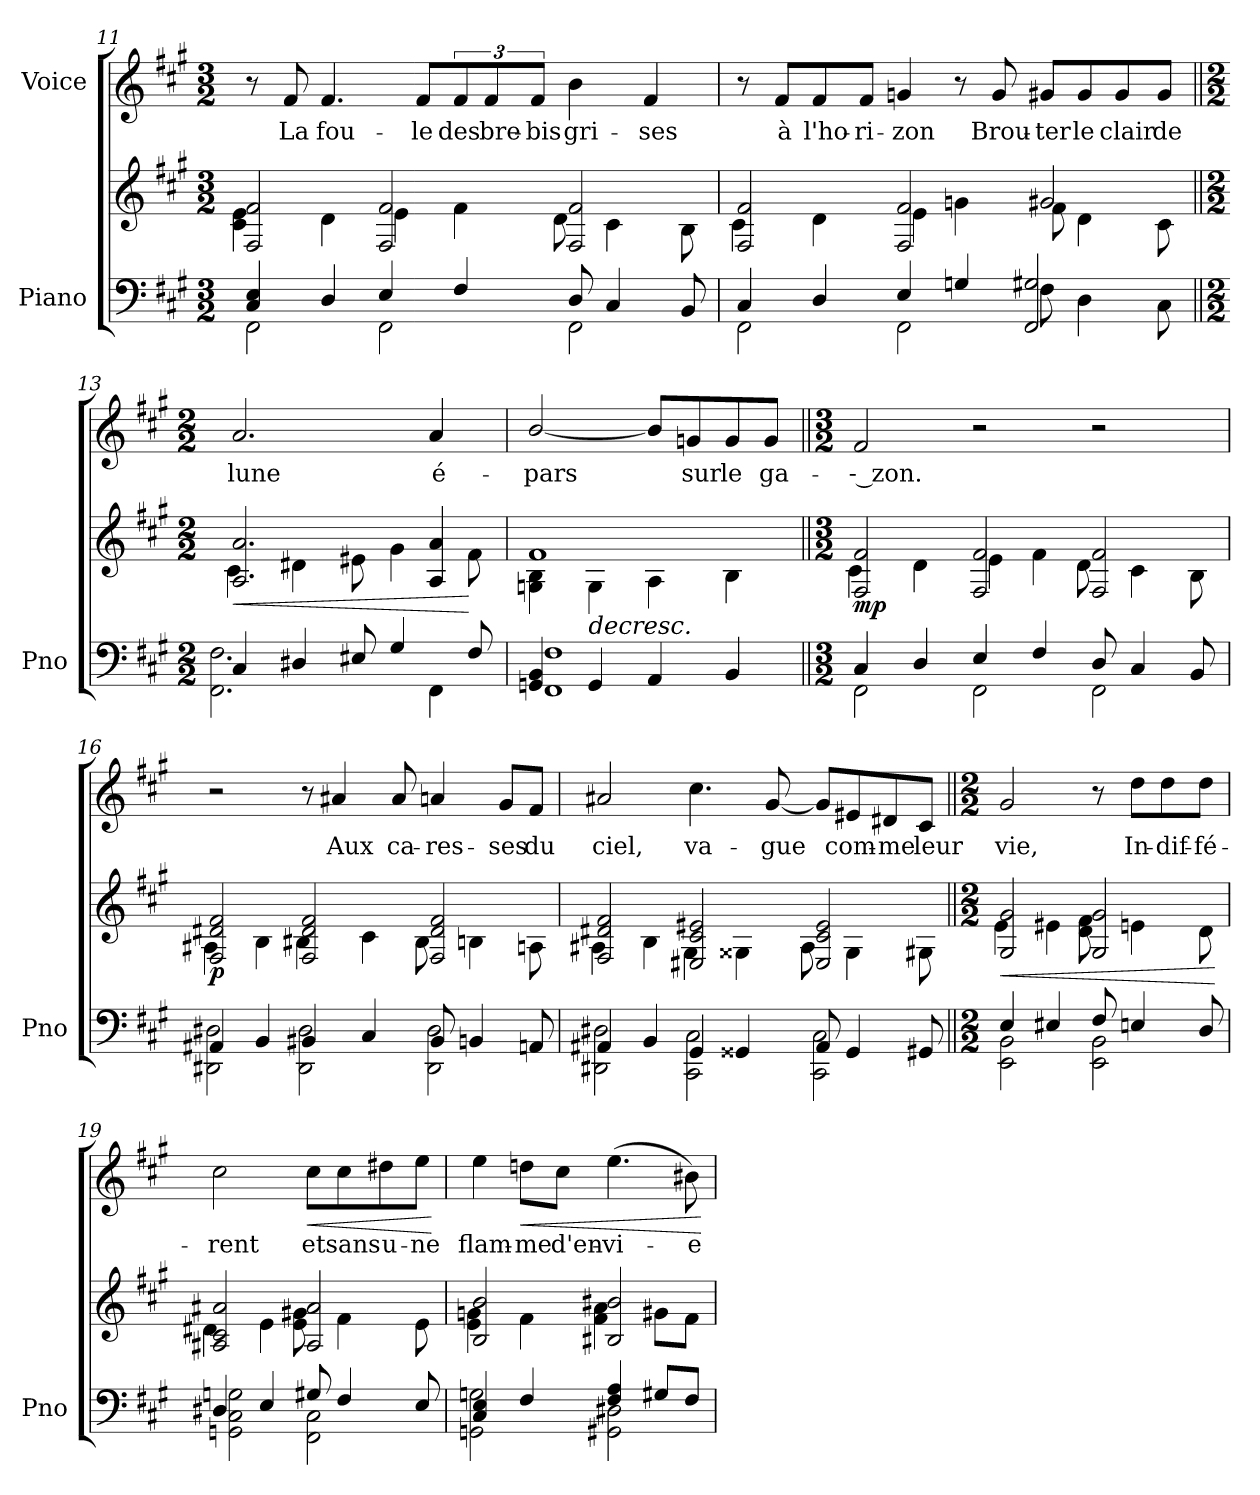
**kern	**kern	**dynam	**kern	**text	**dynam
*part2	*part2	*part2	*part1	*part1	*part1
*staff3	*staff2	*staff2/3	*staff1	*staff1	*staff1
*I"Piano	*	*	*I"Voice	*	*
*I'Pno	*	*	*	*	*
!!LO:LB:g=z
*clefF4	*clefG2	*	*clefG2	*	*
*k[f#c#g#]	*k[f#c#g#]	*	*k[f#c#g#]	*	*
*M3/2	*M3/2	*	*M3/2	*	*
=11	=11	=11	=11	=11	=11
*^	*^	*	*	*	*
4C#/ 4E/	2FF#\	2F#/ 2f#/	4c#\ 4e\	.	8r	.	.
!	!	!	!	!	!	!LO:LY:b	!
.	.	.	.	.	8f#/	La	.
!	!	!	!	!	!	!LO:LY:b	!
4D/	.	.	4d\	.	4.f#/	fou-	.
4E/	2FF#\	2F#/ 2f#/	4e\	.	.	.	.
!	!	!	!	!	!	!LO:LY:b	!
.	.	.	.	.	8f#/L	-le	.
!	!	!	!	!	!	!LO:LY:b	!
4F#/	.	.	4f#\	.	12f#/	des	.
!	!	!	!	!	!	!LO:LY:b	!
.	.	.	.	.	12f#/	bre-	.
!	!	!	!	!	!	!LO:LY:b	!
.	.	.	.	.	12f#/J	-bis	.
!	!	!	!	!	!	!LO:LY:b	!
8D/	2FF#\	2F#/ 2f#/	8d\	.	4b\	gri-	.
4C#/	.	.	4c#\	.	.	.	.
!	!	!	!	!	!	!LO:LY:b	!
.	.	.	.	.	4f#/	-ses	.
8BB/	.	.	8B\	.	.	.	.
=12	=12	=12	=12	=12	=12	=12	=12
4C#/	2FF#\	2F#/ 2f#/	4c#\	.	8r	.	.
!	!	!	!	!	!	!LO:LY:b	!
.	.	.	.	.	8f#/L	à	.
!	!	!	!	!	!	!LO:LY:b	!
4D/	.	.	4d\	.	8f#/	l'ho-	.
!	!	!	!	!	!	!LO:LY:b	!
.	.	.	.	.	8f#/J	-ri-	.
!	!	!	!	!	!	!LO:LY:b	!
4E/	2FF#\	2F#/ 2f#/	4e\	.	4gn/	-zon	.
4Gn/	.	.	4gn\	.	8r	.	.
!	!	!	!	!	!	!LO:LY:b	!
.	.	.	.	.	8g/	Brou-	.
!	!	!	!	!	!	!LO:LY:b	!
8F#\	2FF#/ 2G#X/	2g#X/	8f#\	.	8g#X/L	-ter	.
!	!	!	!	!	!	!LO:LY:b	!
4D\	.	.	4d\	.	8g#/	le	.
!	!	!	!	!	!	!LO:LY:b	!
.	.	.	.	.	8g#/	clair	.
!	!	!	!	!	!	!LO:LY:b	!
8C#\	.	.	8c#\	.	8g#/J	de	.
!!LO:LB:g=z
=13||	=13||	=13||	=13||	=13||	=13||	=13||	=13||
*M2/2	*	*M2/2	*	*	*M2/2	*	*
!	!	!	!	!LO:HP:b	!	!LO:LY:b	!
4C#/	2.FF#\ 2.F#\	2.A/ 2.a/	4c#\	<	2.a/	lune	.
4D#X/	.	.	4d#X\	.	.	.	.
8E#X/	.	.	8e#X\	.	.	.	.
4G#/	.	.	4g#\	.	.	.	.
!	!	!	!	!	!	!LO:LY:b	!
.	4FF#\	4A/ 4a/	.	.	4a/	é-	.
8F#/	.	.	8f#\	[	.	.	.
=14	=14	=14	=14	=14	=14	=14	=14
!	!	!	!	!	!	!LO:LY:b	!
4GGn/ 4BB/	1FF# 1F#	1f#	4Gn\ 4B\	.	[2b/	-pars	.
!	!	!	!	!LO:HP:b	!	!	!
4GG/	.	.	4G\	>	.	.	.
4AA/	.	.	4A\	.	8b/L]	.	.
!	!	!	!	!	!	!LO:LY:b	!
.	.	.	.	.	8gn/	sur	.
!	!	!	!	!	!	!LO:LY:b	!
4BB/	.	.	4B\	.	8g/	le	.
!	!	!	!	!	!	!LO:LY:b	!
.	.	.	.	.	8g/J	ga-	.
!!LO:PB:g=z
=15||	=15||	=15||	=15||	=15||	=15||	=15||	=15||
*M3/2	*	*M3/2	*	*	*M3/2	*	*
!	!	!	!	!LO:DY:b	!	!LO:LY:b	!
4C#/	2FF#\	2F#/ 2f#/	4c#\	mp	2f#/	-- zon.	.
4D/	.	.	4d\	.	.	.	.
4E/	2FF#\	2F#/ 2f#/	4e\	.	2r	.	.
4F#/	.	.	4f#\	.	.	.	.
8D/	2FF#\	2F#/ 2f#/	8d\	.	2r	.	.
4C#/	.	.	4c#\	.	.	.	.
8BB/	.	.	8B\	.	.	.	.
=16	=16	=16	=16	=16	=16	=16	=16
!	!	!	!	!LO:DY:b	!	!	!
4AA#X/	2DD#X\ 2D#X\	2F#/ 2d#X/ 2f#/	4A#X\	p	2r	.	.
4BB/	.	.	4B\	.	.	.	.
4BB#X/	2DD#\ 2D#\	2F#/ 2d#/ 2f#/	4B#X\	.	8r	.	.
!	!	!	!	!	!	!LO:LY:b	!
.	.	.	.	.	4a#X/	Aux	.
4C#/	.	.	4c#\	.	.	.	.
!	!	!	!	!	!	!LO:LY:b	!
.	.	.	.	.	8a#/	ca-	.
!	!	!	!	!	!	!LO:LY:b	!
8BB#/	2DD#\ 2D#\	2F#/ 2d#/ 2f#/	8B#\	.	4an/	-res-	.
4BBn/	.	.	4Bn\	.	.	.	.
!	!	!	!	!	!	!LO:LY:b	!
.	.	.	.	.	8g#/L	-ses	.
!	!	!	!	!	!	!LO:LY:b	!
8AAn/	.	.	8An\	.	8f#/J	du	.
!!LO:LB:g=z
=17	=17	=17	=17	=17	=17	=17	=17
!	!	!	!	!	!	!LO:LY:b	!
4AA#X/	2DD#X\ 2D#X\	2F#/ 2d#X/ 2f#/	4A#X\	.	2a#X/	ciel,	.
4BB/	.	.	4B\	.	.	.	.
!	!	!	!	!	!	!LO:LY:b	!
4GG#/	2CC#\ 2C#\	2E#X/ 2c#/ 2e#X/	4G#\	.	4.cc#\	va-	.
4GG##X/	.	.	4G##X\	.	.	.	.
!	!	!	!	!	!	!LO:LY:b	!
.	.	.	.	.	[8g#/	-gue	.
8AA#/	2CC#\ 2C#\	2E#/ 2c#/ 2e#/	8A#\	.	8g#/L]	.	.
!	!	!	!	!	!	!LO:LY:b	!
4GG##/	.	.	4G##\	.	8e#X/	com-	.
!	!	!	!	!	!	!LO:LY:b	!
.	.	.	.	.	8d#X/	-me	.
!	!	!	!	!	!	!LO:LY:b	!
8GG#X/	.	.	8G#X\	.	8c#/J	leur	.
=18||	=18||	=18||	=18||	=18||	=18||	=18||	=18||
*M2/2	*	*M2/2	*	*	*M2/2	*	*
!	!	!	!	!LO:HP:b	!	!LO:LY:b	!
4E/	2EE\ 2BB\	2G#/ 2g#/	4e\	<	2g#/	vie,	.
4E#X/	.	.	4e#X\	.	.	.	.
8F#/	2EE\ 2BB\	2G#/ 2g#/	8d\ 8f#\	]	8r	.	.
!	!	!	!	!	!	!LO:LY:b	!
4En/	.	.	4en\	.	8dd\L	In-	.
!	!	!	!	!	!	!LO:LY:b	!
.	.	.	.	.	8dd\	-dif-	.
!	!	!	!	!	!	!LO:LY:b	!
8D/	.	.	8d\	.	8dd\J	-fé-	.
*v	*v	*	*	*	*	*	*
*	*v	*v	*	*	*	*
.	.	[	.	.	.
!!LO:LB:g=z
=19	=19	=19	=19	=19	=19
*^	*^	*	*	*	*
!	!	!	!	!	!	!LO:LY:b	!
4D#X/	2GGn\ 2C#\ 2Gn\	2A#X/ 2c#/ 2a#X/	4d#X\	.	2cc#\	-rent	.
4E/	.	.	4e\	.	.	.	.
!	!	!	!	!	!	!LO:LY:b	!LO:HP:b
8G#X/	2FF#\ 2C#\	2A#/ 2a#/	8e\ 8g#X\	.	8cc#\L	et	<
!	!	!	!	!	!	!LO:LY:b	!
4F#/	.	.	4f#\	.	8cc#\	sans	.
!	!	!	!	!	!	!LO:LY:b	!
.	.	.	.	.	8dd#X\	u-	.
!	!	!	!	!	!	!LO:LY:b	!
8E/	.	.	8e\	.	8ee\J	-ne	.
*v	*v	*	*	*	*	*	*
*	*v	*v	*	*	*	*
.	.	.	.	.	[
=20	=20	=20	=20	=20	=20
*^	*^	*	*	*	*
!	!	!	!	!	!	!LO:LY:b	!
4C#/ 4E/	2GGn\ 2Gn\	2B/ 2b/	4e\ 4gn\	.	4ee\	flam-	.
!	!	!	!	!	!	!LO:LY:b	!LO:HP:b
4F#/	.	.	4f#\	.	8ddn\L	-me	<
!	!	!	!	!	!	!LO:LY:b	!
.	.	.	.	.	8cc#\J	d'en-	.
!	!	!	!	!	!	!LO:LY:b	!
4F#/ 4A/	2GG#X\ 2D#X\	2B#X/ 2b#X/	4f#\ 4a\	.	(4.ee\	-vi-	.
8G#X/L	.	.	8g#X\L	.	.	.	.
!	!	!	!	!	!	!LO:LY:b	!
8F#/J	.	.	8f#\J	.	8b#X\)	-e	.
*v	*v	*	*	*	*	*	*
*	*v	*v	*	*	*	*
.	.	.	.	.	[
=	=	=	=	=	=
*-	*-	*-	*-	*-	*-
